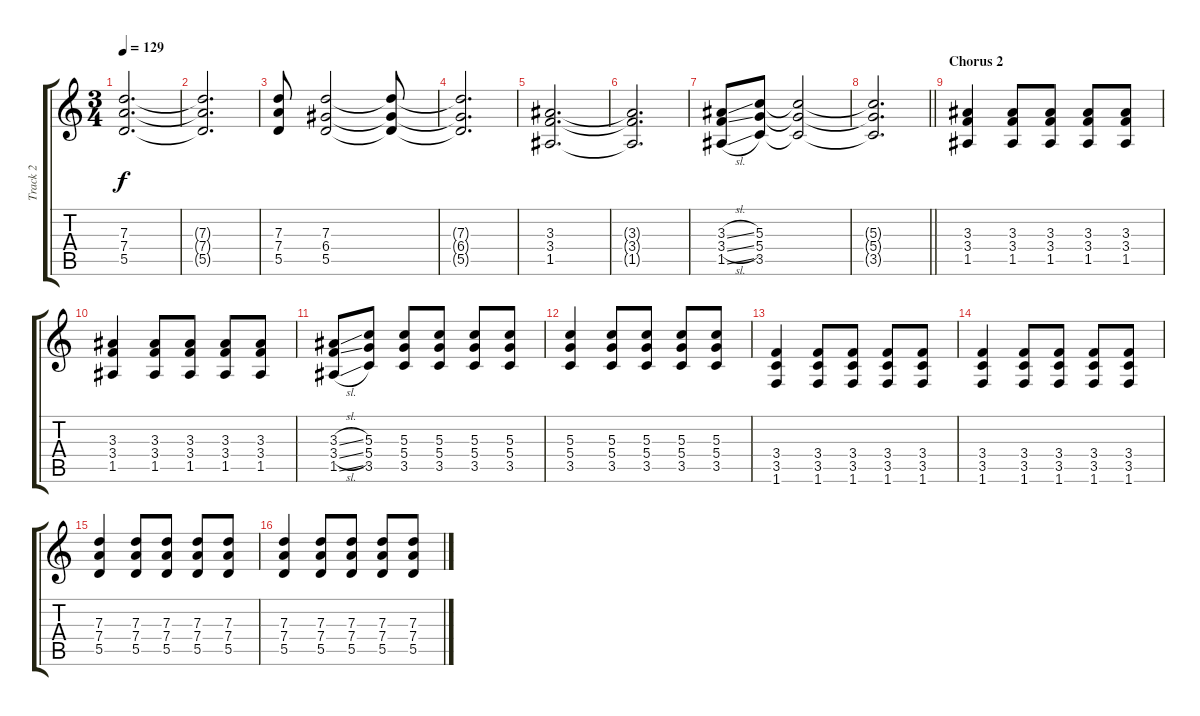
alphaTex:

\track ("Track 2" "Track 2") {instrument acousticguitarsteel}
\staff {score tabs}
\tuning (E4 B3 G3 D3 A2 E2) {hide}
\ts (3 4)
\tempo 129
\clef g2
\ks c
(7.3 7.4 5.5).2{d dy f} |
(7.3{t} 7.4{t} 5.5{t}).2{d} |
(7.3 7.4 5.5).8 (7.3 6.4 5.5).2 (7.3{t} 6.4{t} 5.5{t}).8 |
(7.3{t} 6.4{t} 5.5{t}).2{d} |
(3.3 3.4 1.5).2{d} |
(3.3{t} 3.4{t} 1.5{t}).2{d} |
(3.3{sl} 3.4{sl} 1.5{sl}).8 (5.3 5.4 3.5).8 (5.3{t} 5.4{t} 3.5{t}).2 |
\barLineRight lightlight
(5.3{t} 5.4{t} 3.5{t}).2{d} |
\section ("" "Chorus 2")
(3.3 3.4 1.5).4 (3.3 3.4 1.5).8 (3.3 3.4 1.5).8 (3.3 3.4 1.5).8 (3.3 3.4 1.5).8 |
(3.3 3.4 1.5).4 (3.3 3.4 1.5).8 (3.3 3.4 1.5).8 (3.3 3.4 1.5).8 (3.3 3.4 1.5).8 |
(3.3{sl} 3.4{sl} 1.5{sl}).8 (5.3 5.4 3.5).8 (5.3 5.4 3.5).8 (5.3 5.4 3.5).8 (5.3 5.4 3.5).8 (5.3 5.4 3.5).8 |
(5.3 5.4 3.5).4 (5.3 5.4 3.5).8 (5.3 5.4 3.5).8 (5.3 5.4 3.5).8 (5.3 5.4 3.5).8 |
(3.4 3.5 1.6).4 (3.4 3.5 1.6).8 (3.4 3.5 1.6).8 (3.4 3.5 1.6).8 (3.4 3.5 1.6).8 |
(3.4 3.5 1.6).4 (3.4 3.5 1.6).8 (3.4 3.5 1.6).8 (3.4 3.5 1.6).8 (3.4 3.5 1.6).8 |
(7.3 7.4 5.5).4 (7.3 7.4 5.5).8 (7.3 7.4 5.5).8 (7.3 7.4 5.5).8 (7.3 7.4 5.5).8 |
(7.3 7.4 5.5).4 (7.3 7.4 5.5).8 (7.3 7.4 5.5).8 (7.3 7.4 5.5).8 (7.3 7.4 5.5).8
